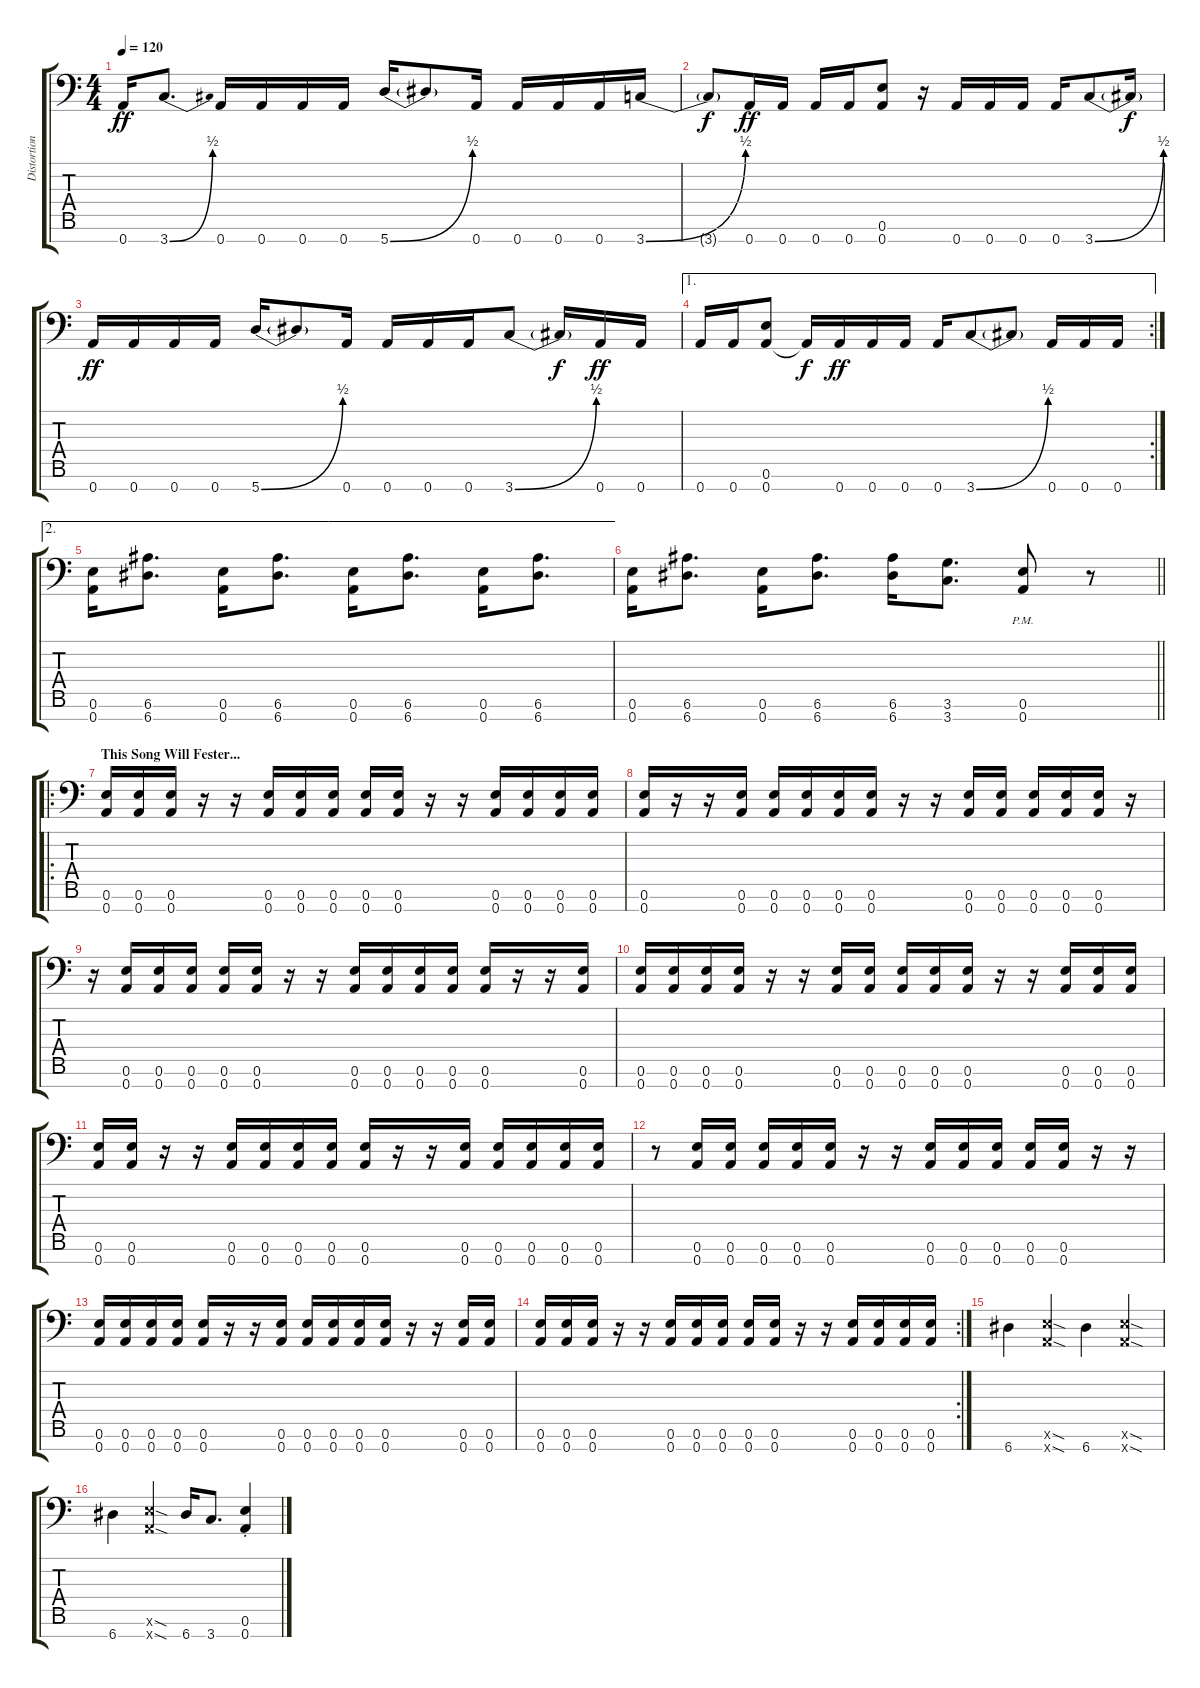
\track ("Distortion I" "Distortion") {instrument distortionguitar}
\staff {score tabs}
\tuning (E4 B3 G3 D3 A2 E2 A1) {hide}
\ts (4 4)
\tempo 120
\clef f4
\ks c
0.7.16{dy ff} 3.7{be (bend 0 0 60 2)}.8{d} 0.7.16 0.7.16 0.7.16 0.7.16 5.7{be (bend 0 0 60 2)}.16 5.7{t}.8 0.7.16 0.7.16 0.7.16 0.7.16 3.7{be (bend 0 0 60 2)}.16 |
3.7{t}.8{dy f} 0.7.16{dy ff} 0.7.16 0.7.16 0.7.16 (0.6 0.7).8 r.16 0.7.16 0.7.16 0.7.16 0.7.16 3.7{be (bend 0 0 60 2)}.8 3.7{t}.16{dy f} |
0.7.16{dy ff} 0.7.16 0.7.16 0.7.16 5.7{be (bend 0 0 60 2)}.16 5.7{t}.8 0.7.16 0.7.16 0.7.16 0.7.16 3.7{be (bend 0 0 60 2)}.8 3.7{t}.16{dy f} 0.7.16{dy ff} 0.7.16 |
\ae 1
\rc 2
0.7.16 0.7.16 (0.6 0.7).8 0.7{t}.16{dy f} 0.7.16{dy ff} 0.7.16 0.7.16 0.7.16 3.7{be (bend 0 0 60 2)}.8 3.7{t}.8 0.7.16 0.7.16 0.7.16 |
\ae 2
(0.6 0.7).16 (6.6 6.7).8{d} (0.6 0.7).16 (6.6 6.7).8{d} (0.6 0.7).16 (6.6 6.7).8{d} (0.6 0.7).16 (6.6 6.7).8{d} |
\barLineRight lightlight
(0.6 0.7).16 (6.6 6.7).8{d} (0.6 0.7).16 (6.6 6.7).8{d} (6.6 6.7).16 (3.6 3.7).8{d} (0.6{pm} 0.7{pm}).8 r.8 |
\ro
\section ("" "This Song Will Fester...")
(0.6 0.7).16 (0.6 0.7).16 (0.6 0.7).16 r.16 r.16 (0.6 0.7).16 (0.6 0.7).16 (0.6 0.7).16 (0.6 0.7).16 (0.6 0.7).16 r.16 r.16 (0.6 0.7).16 (0.6 0.7).16 (0.6 0.7).16 (0.6 0.7).16 |
(0.6 0.7).16 r.16 r.16 (0.6 0.7).16 (0.6 0.7).16 (0.6 0.7).16 (0.6 0.7).16 (0.6 0.7).16 r.16 r.16 (0.6 0.7).16 (0.6 0.7).16 (0.6 0.7).16 (0.6 0.7).16 (0.6 0.7).16 r.16 |
r.16 (0.6 0.7).16 (0.6 0.7).16 (0.6 0.7).16 (0.6 0.7).16 (0.6 0.7).16 r.16 r.16 (0.6 0.7).16 (0.6 0.7).16 (0.6 0.7).16 (0.6 0.7).16 (0.6 0.7).16 r.16 r.16 (0.6 0.7).16 |
(0.6 0.7).16 (0.6 0.7).16 (0.6 0.7).16 (0.6 0.7).16 r.16 r.16 (0.6 0.7).16 (0.6 0.7).16 (0.6 0.7).16 (0.6 0.7).16 (0.6 0.7).16 r.16 r.16 (0.6 0.7).16 (0.6 0.7).16 (0.6 0.7).16 |
(0.6 0.7).16 (0.6 0.7).16 r.16 r.16 (0.6 0.7).16 (0.6 0.7).16 (0.6 0.7).16 (0.6 0.7).16 (0.6 0.7).16 r.16 r.16 (0.6 0.7).16 (0.6 0.7).16 (0.6 0.7).16 (0.6 0.7).16 (0.6 0.7).16 |
r.8 (0.6 0.7).16 (0.6 0.7).16 (0.6 0.7).16 (0.6 0.7).16 (0.6 0.7).16 r.16 r.16 (0.6 0.7).16 (0.6 0.7).16 (0.6 0.7).16 (0.6 0.7).16 (0.6 0.7).16 r.16 r.16 |
(0.6 0.7).16 (0.6 0.7).16 (0.6 0.7).16 (0.6 0.7).16 (0.6 0.7).16 r.16 r.16 (0.6 0.7).16 (0.6 0.7).16 (0.6 0.7).16 (0.6 0.7).16 (0.6 0.7).16 r.16 r.16 (0.6 0.7).16 (0.6 0.7).16 |
\rc 2
(0.6 0.7).16 (0.6 0.7).16 (0.6 0.7).16 r.16 r.16 (0.6 0.7).16 (0.6 0.7).16 (0.6 0.7).16 (0.6 0.7).16 (0.6 0.7).16 r.16 r.16 (0.6 0.7).16 (0.6 0.7).16 (0.6 0.7).16 (0.6 0.7).16 |
6.7.4 (0.6{sod x} 0.7{sod x}).4 6.7.4 (0.6{sod x} 0.7{sod x}).4 |
6.7.4 (0.6{sod x} 0.7{sod x}).4 6.7.16 3.7.8{d} (0.6{st} 0.7{st}).4
